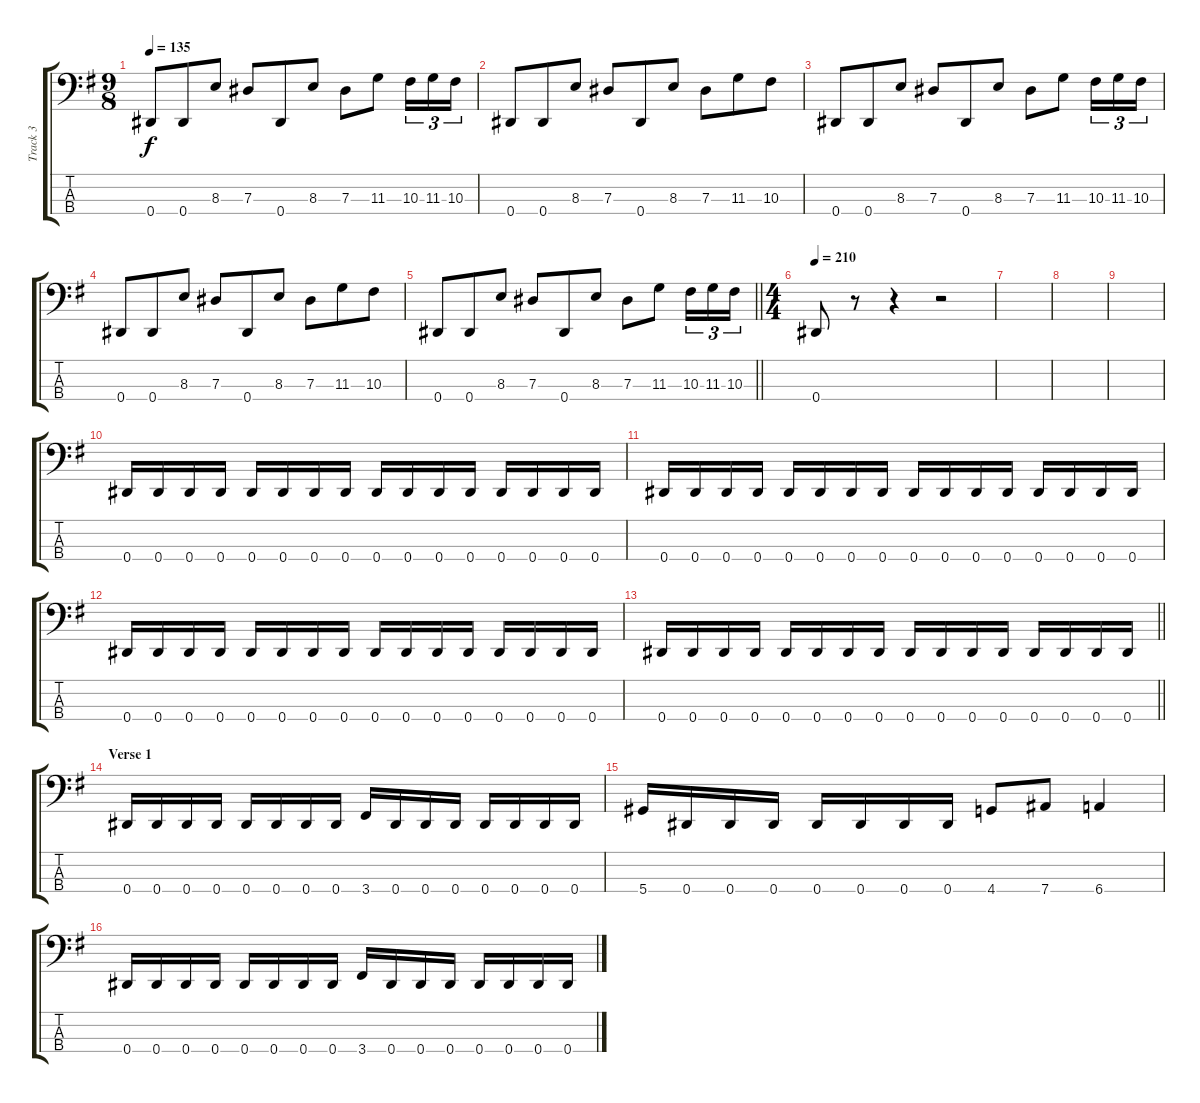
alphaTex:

\track ("Track 3" "Track 3") {instrument electricbassfinger}
\staff {score tabs}
\tuning (Gb2 Db2 Ab1 Eb1) {hide}
\ts (9 8)
\tempo 135
\clef f4
\ks eminor
0.4.8{dy f} 0.4.8 8.3.8 7.3.8 0.4.8 8.3.8 7.3.8 11.3.8 10.3.16{tu (3 2)} 11.3.16{tu (3 2)} 10.3.16{tu (3 2)} |
0.4.8 0.4.8 8.3.8 7.3.8 0.4.8 8.3.8 7.3.8 11.3.8 10.3.8 |
0.4.8 0.4.8 8.3.8 7.3.8 0.4.8 8.3.8 7.3.8 11.3.8 10.3.16{tu (3 2)} 11.3.16{tu (3 2)} 10.3.16{tu (3 2)} |
0.4.8 0.4.8 8.3.8 7.3.8 0.4.8 8.3.8 7.3.8 11.3.8 10.3.8 |
\barLineRight lightlight
0.4.8 0.4.8 8.3.8 7.3.8 0.4.8 8.3.8 7.3.8 11.3.8 10.3.16{tu (3 2)} 11.3.16{tu (3 2)} 10.3.16{tu (3 2)} |
\ts (4 4)
\tempo 210
0.4.8 r.8 r.4 r.2 |
|
|
|
0.4.16 0.4.16 0.4.16 0.4.16 0.4.16 0.4.16 0.4.16 0.4.16 0.4.16 0.4.16 0.4.16 0.4.16 0.4.16 0.4.16 0.4.16 0.4.16 |
0.4.16 0.4.16 0.4.16 0.4.16 0.4.16 0.4.16 0.4.16 0.4.16 0.4.16 0.4.16 0.4.16 0.4.16 0.4.16 0.4.16 0.4.16 0.4.16 |
0.4.16 0.4.16 0.4.16 0.4.16 0.4.16 0.4.16 0.4.16 0.4.16 0.4.16 0.4.16 0.4.16 0.4.16 0.4.16 0.4.16 0.4.16 0.4.16 |
\barLineRight lightlight
0.4.16 0.4.16 0.4.16 0.4.16 0.4.16 0.4.16 0.4.16 0.4.16 0.4.16 0.4.16 0.4.16 0.4.16 0.4.16 0.4.16 0.4.16 0.4.16 |
\section ("" "Verse 1")
0.4.16 0.4.16 0.4.16 0.4.16 0.4.16 0.4.16 0.4.16 0.4.16 3.4.16 0.4.16 0.4.16 0.4.16 0.4.16 0.4.16 0.4.16 0.4.16 |
5.4.16 0.4.16 0.4.16 0.4.16 0.4.16 0.4.16 0.4.16 0.4.16 4.4.8 7.4.8 6.4.4 |
0.4.16 0.4.16 0.4.16 0.4.16 0.4.16 0.4.16 0.4.16 0.4.16 3.4.16 0.4.16 0.4.16 0.4.16 0.4.16 0.4.16 0.4.16 0.4.16
